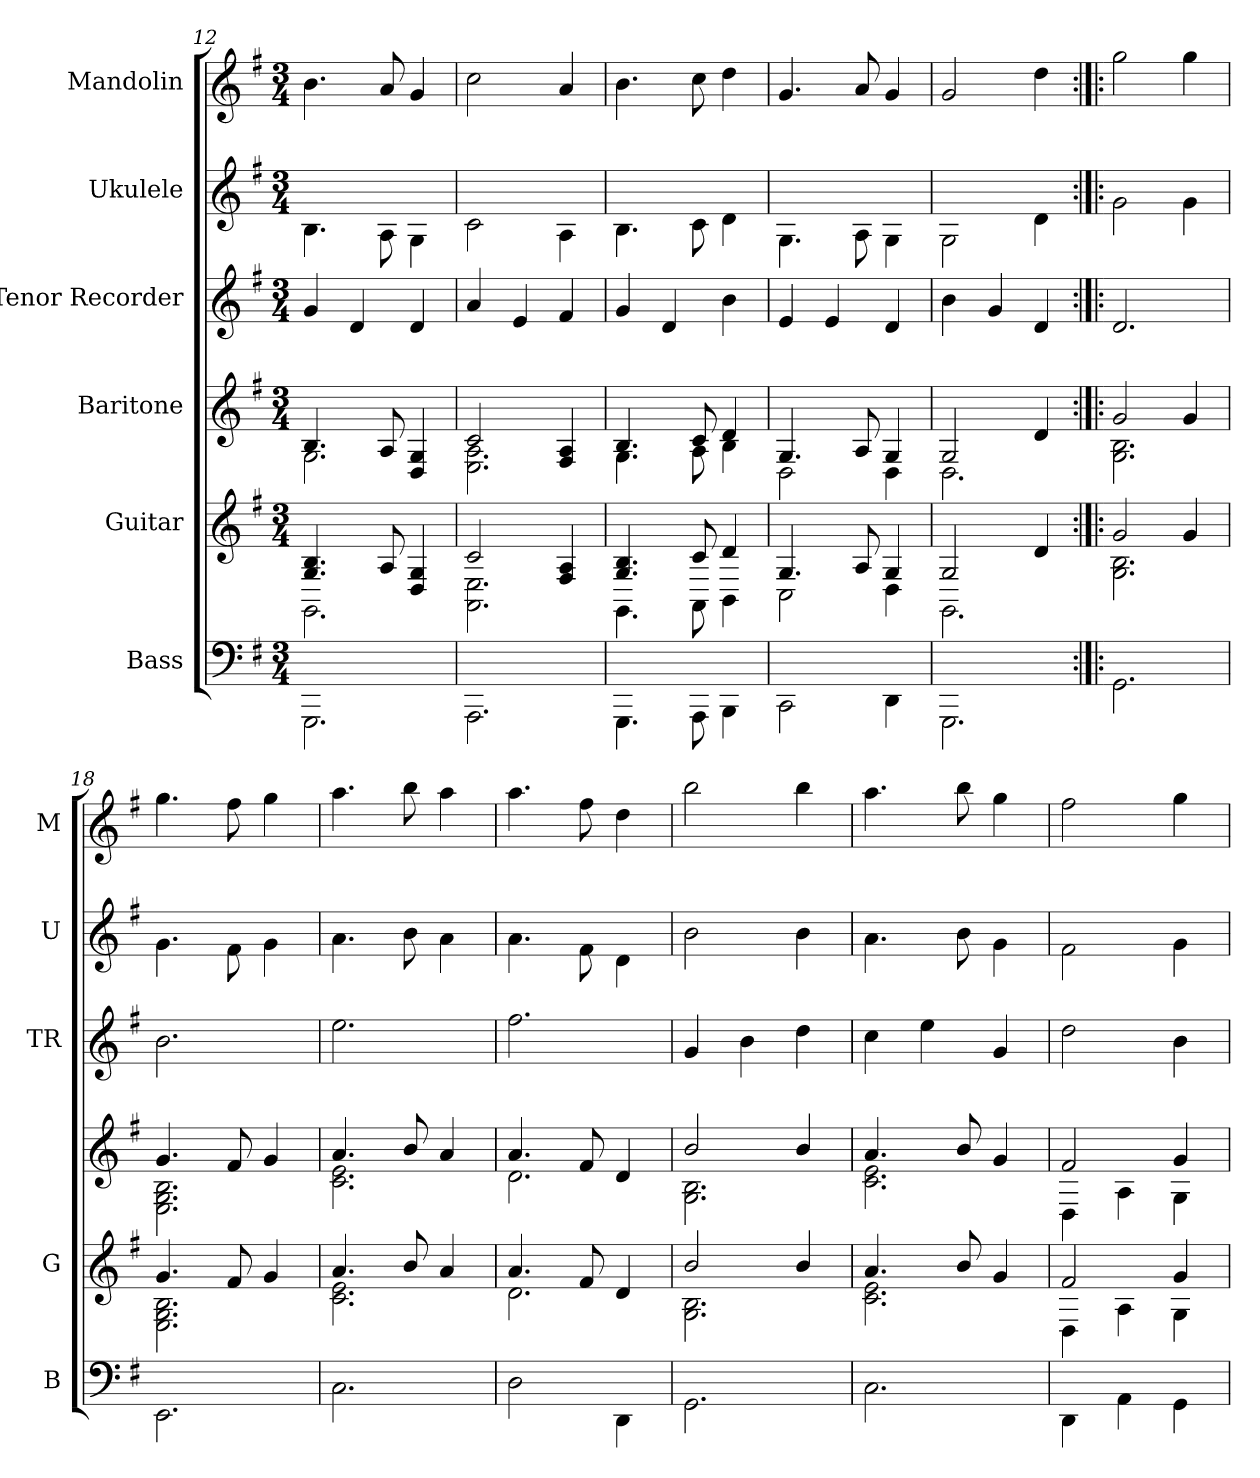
**kern	**kern	**kern	**kern	**kern	**kern
*part6	*part5	*part4	*part3	*part2	*part1
*staff6	*staff5	*staff4	*staff3	*staff2	*staff1
*I"Bass	*I"Guitar	*I"Baritone	*I"Tenor Recorder	*I"Ukulele	*I"Mandolin
*I'B	*I'G	*	*I'TR	*I'U	*I'M
*	*	*	*clefG2	*	*clefG2
*k[f#]	*k[f#]	*k[f#]	*k[f#]	*k[f#]	*k[f#]
*G:	*G:	*G:	*G:	*G:	*G:
*M3/4	*M3/4	*M3/4	*M3/4	*M3/4	*M3/4
=12	=12	=12	=12	=12	=12
*	*^	*^	*	*	*
2.GGG\	4.G/ 4.B/	2.GG\	4.B/	2.G\	4g/	4.B\	4.b\
.	.	.	.	.	4d/	.	.
.	8A/	.	8A/	.	.	8A\	8a/
.	4D/ 4G/	.	4D/ 4G/	.	4d/	4G\	4g/
=13	=13	=13	=13	=13	=13	=13	=13
2.AAA\	2c/	2.AA\ 2.E\	2c/	2.E\ 2.A\	4a/	2c\	2cc\
.	.	.	.	.	4e/	.	.
.	4F#/ 4A/	.	4F#/ 4A/	.	4f#/	4A\	4a/
=14	=14	=14	=14	=14	=14	=14	=14
4.GGG\	4.G/ 4.B/	4.GG\	4.B/	4.G\	4g/	4.B\	4.b\
.	.	.	.	.	4d/	.	.
8AAA\	8c/	8AA\	8c/	8A\	.	8c\	8cc\
4BBB\	4d/	4BB\	4d/	4B\	4b\	4d\	4dd\
!!LO:LB:g=z
=15	=15	=15	=15	=15	=15	=15	=15
2CC\	4.G/	2C\	4.G/	2D\	4e/	4.G\	4.g/
.	.	.	.	.	4e/	.	.
.	8A/	.	8A/	.	.	8A\	8a/
4DD\	4G/	4D\	4G/	4D\	4d/	4G\	4g/
=16	=16	=16	=16	=16	=16	=16	=16
2.GGG\	2G/	2.GG\	2G/	2.D\	4b\	2G\	2g/
.	.	.	.	.	4g/	.	.
.	4d/	.	4d/	.	4d/	4d\	4dd\
=17:|!|:	=17:|!|:	=17:|!|:	=17:|!|:	=17:|!|:	=17:|!|:	=17:|!|:	=17:|!|:
2.GG\	2g/	2.G\ 2.B\	2g/	2.G\ 2.B\	2.d/	2g\	2gg\
.	4g/	.	4g/	.	.	4g\	4gg\
=18	=18	=18	=18	=18	=18	=18	=18
2.EE\	4.g/	2.E\ 2.G\ 2.B\	4.g/	2.E\ 2.G\ 2.B\	2.b\	4.g\	4.gg\
.	8f#/	.	8f#/	.	.	8f#\	8ff#\
.	4g/	.	4g/	.	.	4g\	4gg\
=19	=19	=19	=19	=19	=19	=19	=19
2.C\	4.a/	2.c\ 2.e\	4.a/	2.c\ 2.e\	2.ee\	4.a\	4.aa\
.	8b/	.	8b/	.	.	8b\	8bb\
.	4a/	.	4a/	.	.	4a\	4aa\
=20	=20	=20	=20	=20	=20	=20	=20
2D\	4.a/	2.d\	4.a/	2.d\	2.ff#\	4.a\	4.aa\
.	8f#/	.	8f#/	.	.	8f#\	8ff#\
4DD\	4d/	.	4d/	.	.	4d\	4dd\
=21	=21	=21	=21	=21	=21	=21	=21
2.GG\	2b/	2.G\ 2.B\	2b/	2.G\ 2.B\	4g/	2b\	2bb\
.	.	.	.	.	4b\	.	.
.	4b/	.	4b/	.	4dd\	4b\	4bb\
!!LO:PB:g=z
=22	=22	=22	=22	=22	=22	=22	=22
2.C\	4.a/	2.c\ 2.e\	4.a/	2.c\ 2.e\	4cc\	4.a\	4.aa\
.	.	.	.	.	4ee\	.	.
.	8b/	.	8b/	.	.	8b\	8bb\
.	4g/	.	4g/	.	4g/	4g\	4gg\
=23	=23	=23	=23	=23	=23	=23	=23
4DD\	2f#/	4D\	2f#/	4D\	2dd\	2f#\	2ff#\
4AA\	.	4A\	.	4A\	.	.	.
4GG\	4g/	4G\	4g/	4G\	4b\	4g\	4gg\
*	*v	*v	*	*	*	*	*
*	*	*v	*v	*	*	*
=	=	=	=	=	=
*-	*-	*-	*-	*-	*-
